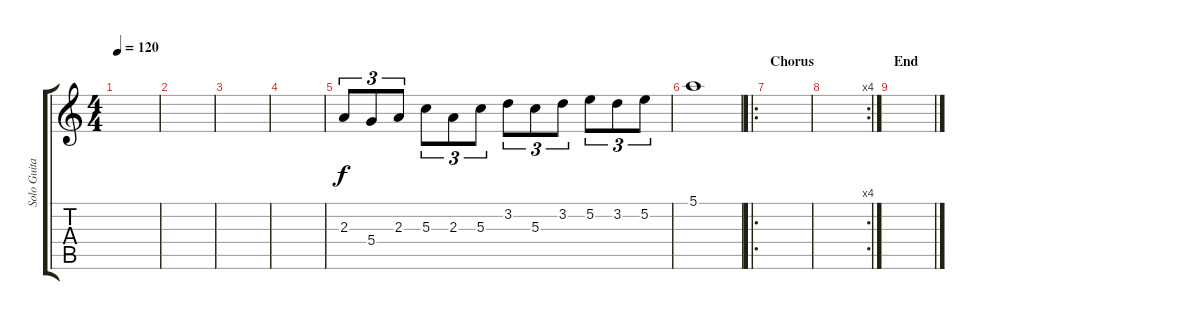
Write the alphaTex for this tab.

\track ("Solo Guitar Harmony" "Solo Guita") {instrument distortionguitar}
\staff {score tabs}
\tuning (E4 B3 G3 D3 A2 E2) {hide}
\ts (4 4)
\tempo 120
\clef g2
\ks c
|
|
|
|
2.3.8{tu (3 2)} 5.4.8{tu (3 2)} 2.3.8{tu (3 2)} 5.3.8{tu (3 2)} 2.3.8{tu (3 2)} 5.3.8{tu (3 2)} 3.2.8{tu (3 2)} 5.3.8{tu (3 2)} 3.2.8{tu (3 2)} 5.2.8{tu (3 2)} 3.2.8{tu (3 2)} 5.2.8{tu (3 2)} |
5.1.1 |
\ro
\section ("" "Chorus")
|
\rc 4
|
\section ("" "End")
